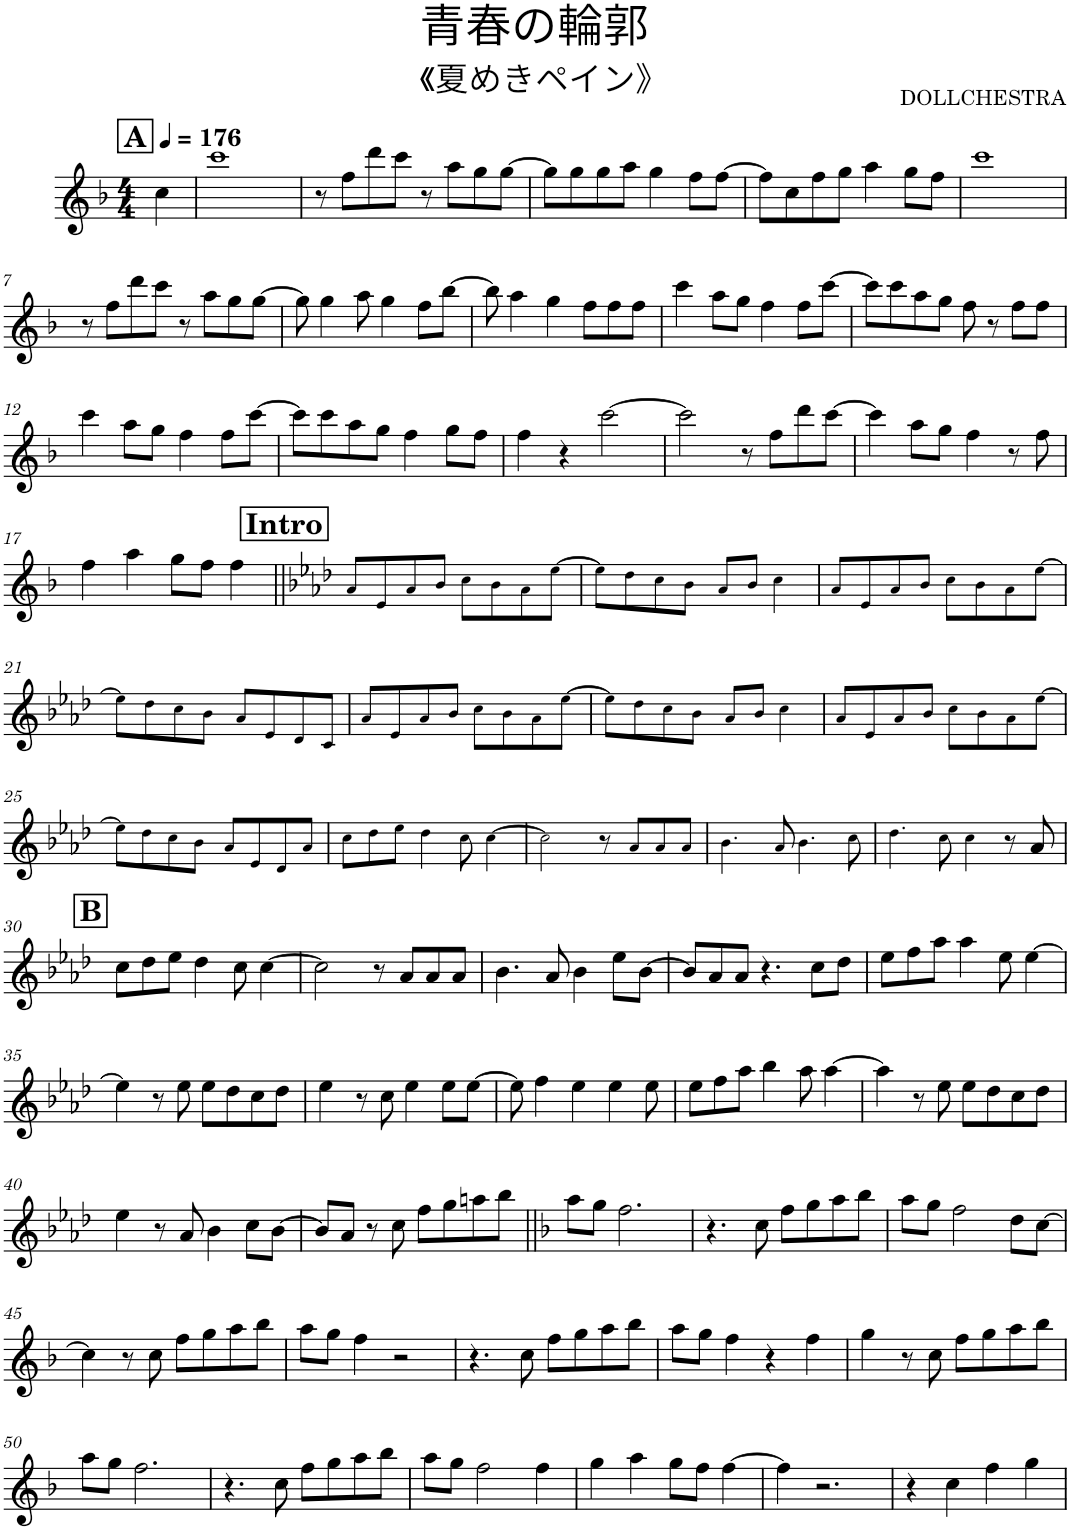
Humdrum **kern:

**kern
*part1
*staff1
*I"Piano
*I'Pno.
*clefG2
*k[b-]
*M4/4
*MM176
!!LO:REH:place=s1:a:B:cj:fs=14:t=A
=1
4cc\
=2
1ccc
=3
8r
8ff\L
8ddd\
8ccc\J
8r
8aa\L
8gg\
[8gg\J
=4
8gg\L]
8gg\
8gg\
8aa\J
4gg\
8ff\L
[8ff\J
=5
8ff\L]
8cc\
8ff\
8gg\J
4aa\
8gg\L
8ff\J
=6
1ccc
!!LO:LB:g=z
=7
8r
8ff\L
8ddd\
8ccc\J
8r
8aa\L
8gg\
[8gg\J
=8
8gg\]
4gg\
8aa\
4gg\
8ff\L
[8bb-\J
=9
8bb-\]
4aa\
4gg\
8ff\L
8ff\
8ff\J
=10
4ccc\
8aa\L
8gg\J
4ff\
8ff\L
[8ccc\J
=11
8ccc\L]
8ccc\
8aa\
8gg\J
8ff\
8r
8ff\L
8ff\J
!!LO:LB:g=z
=12
4ccc\
8aa\L
8gg\J
4ff\
8ff\L
[8ccc\J
=13
8ccc\L]
8ccc\
8aa\
8gg\J
4ff\
8gg\L
8ff\J
=14
4ff\
4r
[2ccc\
=15
2ccc\]
8r
8ff\L
8ddd\
[8ccc\J
=16
4ccc\]
8aa\L
8gg\J
4ff\
8r
8ff\
!!LO:LB:g=z
=17
4ff\
4aa\
8gg\L
8ff\J
4ff\
!!LO:REH:place=s1:a:B:cj:fs=14:t=Intro
=18||
*k[b-e-a-d-]
8a-!/L
8e-!/
8a-!/
8b-!/J
8cc!\L
8b-!\
8a-!\
[8ee-!\J
=19
8ee-!\L]
8dd-!\
8cc!\
8b-!\J
8a-!/L
8b-!/J
4cc!\
=20
8a-!/L
8e-!/
8a-!/
8b-!/J
8cc!\L
8b-!\
8a-!\
[8ee-!\J
!!LO:LB:g=z
=21
8ee-!\L]
8dd-!\
8cc!\
8b-!\J
8a-!/L
8e-!/
8d-!/
8c!/J
=22
8a-!/L
8e-!/
8a-!/
8b-!/J
8cc!\L
8b-!\
8a-!\
[8ee-!\J
=23
8ee-!\L]
8dd-!\
8cc!\
8b-!\J
8a-!/L
8b-!/J
4cc!\
=24
8a-!/L
8e-!/
8a-!/
8b-!/J
8cc!\L
8b-!\
8a-!\
[8ee-!\J
!!LO:LB:g=z
=25
8ee-!\L]
8dd-!\
8cc!\
8b-!\J
8a-!/L
8e-!/
8d-!/
8a-!/J
=26
8cc!\L
8dd-!\
8ee-!\J
4dd-!\
8cc!\
[4cc!\
=27
2cc!\]
8r
8a-!/L
8a-!/
8a-!/J
=28
4.b-!\
8a-!/
4.b-!\
8cc!\
=29
4.dd-!\
8cc!\
4cc!\
8r
8a-/
!!LO:LB:g=z
!!LO:REH:place=s1:a:B:cj:fs=14:t=B
=30
8cc\L
8dd-\
8ee-\J
4dd-\
8cc\
[4cc\
=31
2cc\]
8r
8a-/L
8a-/
8a-/J
=32
4.b-\
8a-/
4b-\
8ee-\L
[8b-\J
=33
8b-/L]
8a-/
8a-/J
4.r
8cc\L
8dd-\J
=34
8ee-\L
8ff\
8aa-\J
4aa-\
8ee-\
[4ee-\
!!LO:LB:g=z
=35
4ee-\]
8r
8ee-\
8ee-\L
8dd-\
8cc\
8dd-\J
=36
4ee-\
8r
8cc\
4ee-\
8ee-\L
[8ee-\J
=37
8ee-\]
4ff\
4ee-\
4ee-\
8ee-\
=38
8ee-\L
8ff\
8aa-\J
4bb-\
8aa-\
[4aa-\
=39
4aa-\]
8r
8ee-\
8ee-\L
8dd-\
8cc\
8dd-\J
!!LO:LB:g=z
=40
4ee-\
8r
8a-/
4b-\
8cc\L
[8b-\J
=41
8b-/L]
8a-/J
8r
8cc\
8ff\L
8gg\
8aan\
8bb-\J
=42||
*k[b-]
8aa\L
8gg\J
2.ff\
=43
4.r
8cc\
8ff\L
8gg\
8aa\
8bb-\J
=44
8aa\L
8gg\J
2ff\
8dd\L
[8cc\J
!!LO:LB:g=z
=45
4cc\]
8r
8cc\
8ff\L
8gg\
8aa\
8bb-\J
=46
8aa\L
8gg\J
4ff\
2r
=47
4.r
8cc\
8ff\L
8gg\
8aa\
8bb-\J
=48
8aa\L
8gg\J
4ff\
4r
4ff\
=49
4gg\
8r
8cc\
8ff\L
8gg\
8aa\
8bb-\J
!!LO:LB:g=z
=50
8aa\L
8gg\J
2.ff\
=51
4.r
8cc\
8ff\L
8gg\
8aa\
8bb-\J
=52
8aa\L
8gg\J
2ff\
4ff\
=53
4gg\
4aa\
8gg\L
8ff\J
[4ff\
=54
4ff\]
2.r
=55
4r
4cc\
4ff\
4gg\
=
*-
